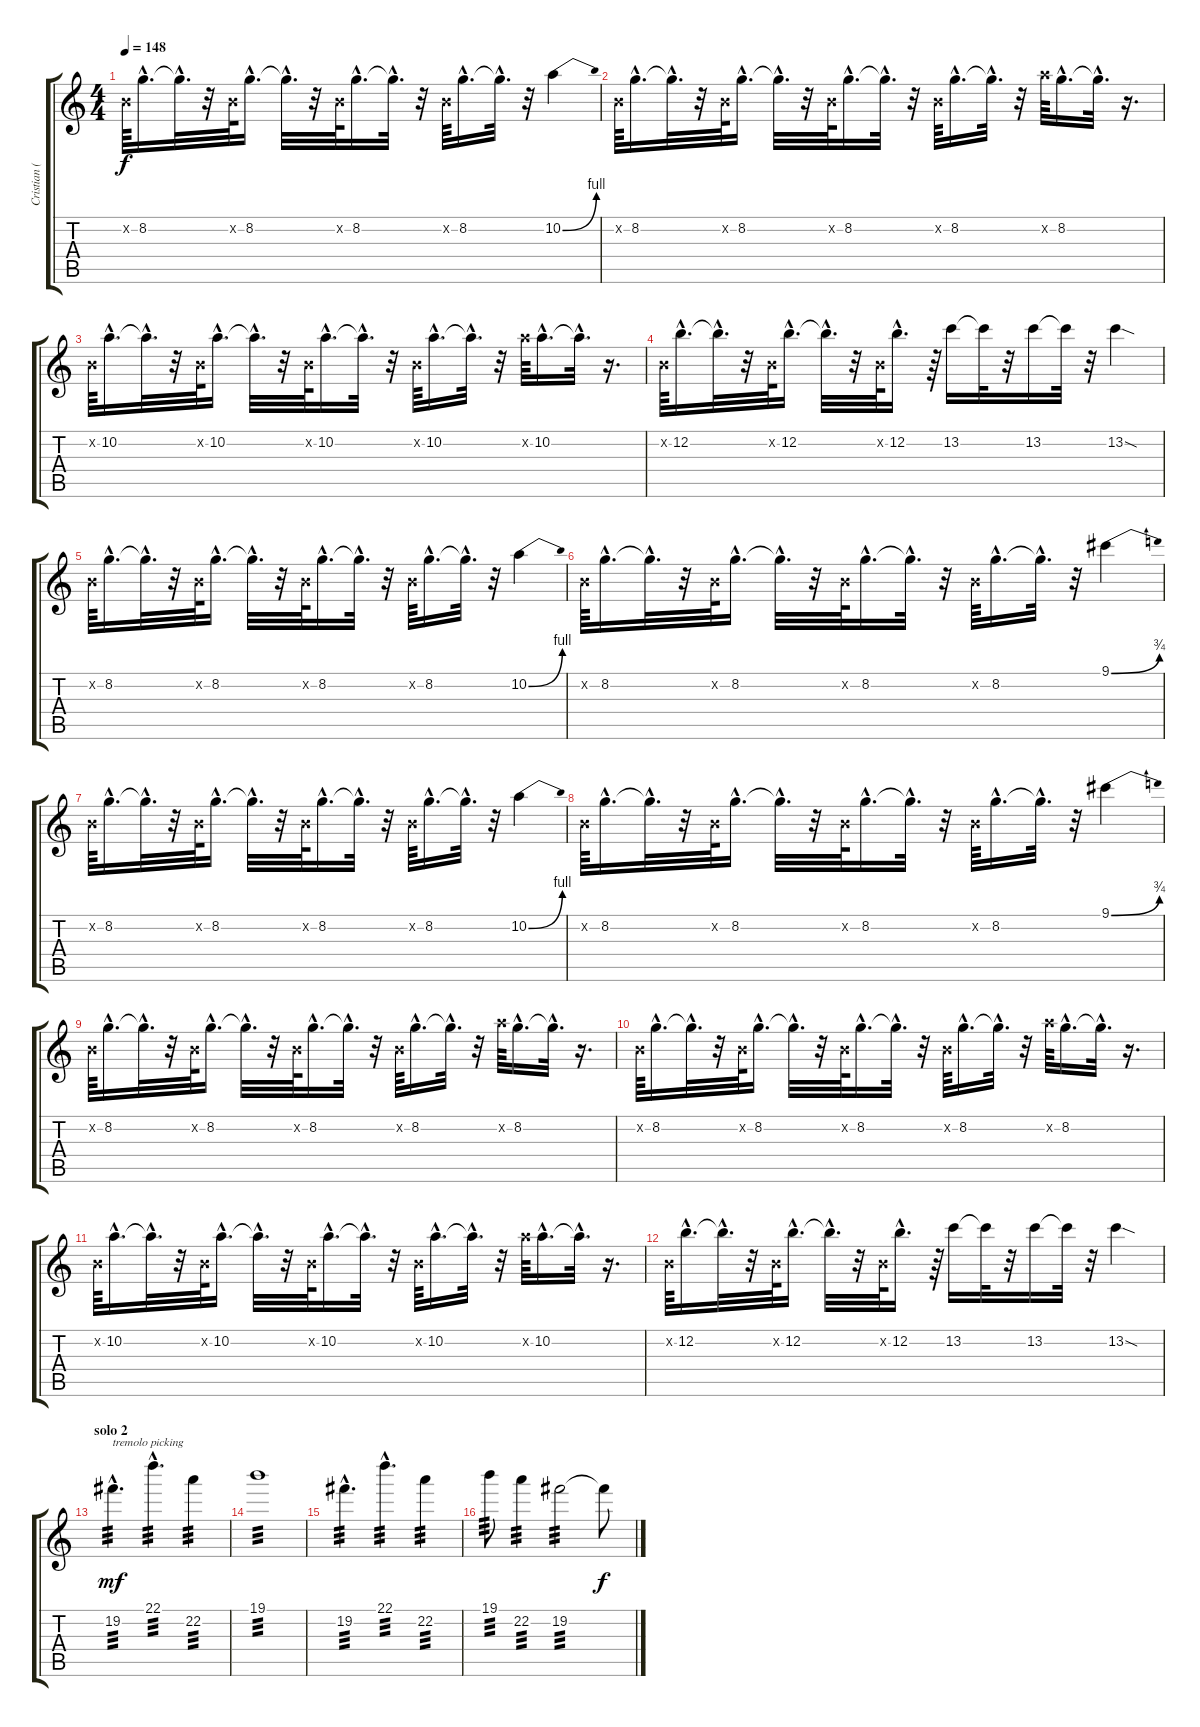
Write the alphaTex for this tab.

\track ("Cristian (guitarra)" "Cristian (") {instrument electricguitarclean}
\staff {score tabs}
\tuning (E4 B3 G3 D3 A2 E2) {hide}
\ts (4 4)
\tempo 148
\clef g2
\ks c
0.2{x}.64{dy f} 8.2{hac}.16{d} 8.2{hac t}.32{d} r.32 0.2{x}.64 8.2{hac}.16{d} 8.2{hac t}.32{d} r.32 0.2{x}.64 8.2{hac}.16{d} 8.2{hac t}.32{d} r.32 0.2{x}.64 8.2{hac}.16{d} 8.2{hac t}.32{d} r.32 10.2{be (bend 0 0 60 4)}.4 |
0.2{x}.64 8.2{hac}.16{d} 8.2{hac t}.32{d} r.32 0.2{x}.64 8.2{hac}.16{d} 8.2{hac t}.32{d} r.32 0.2{x}.64 8.2{hac}.16{d} 8.2{hac t}.32{d} r.32 0.2{x}.64 8.2{hac}.16{d} 8.2{hac t}.32{d} r.32 10.2{x}.64 8.2{hac}.16{d} 8.2{hac t}.32{d} r.16{d} |
0.2{x}.64 10.2{hac}.16{d} 10.2{hac t}.32{d} r.32 0.2{x}.64 10.2{hac}.16{d} 10.2{hac t}.32{d} r.32 0.2{x}.64 10.2{hac}.16{d} 10.2{hac t}.32{d} r.32 0.2{x}.64 10.2{hac}.16{d} 10.2{hac t}.32{d} r.32 10.2{x}.64 10.2{hac}.16{d} 10.2{hac t}.32{d} r.16{d} |
0.2{x}.64 12.2{hac}.16{d} 12.2{hac t}.32{d} r.32 0.2{x}.64 12.2{hac}.16{d} 12.2{hac t}.32{d} r.32 0.2{x}.64 12.2{hac}.16{d} r.64 13.2.16 13.2{t}.32 r.32 13.2.16 13.2{t}.32 r.32 13.2{sod}.4 |
0.2{x}.64 8.2{hac}.16{d} 8.2{hac t}.32{d} r.32 0.2{x}.64 8.2{hac}.16{d} 8.2{hac t}.32{d} r.32 0.2{x}.64 8.2{hac}.16{d} 8.2{hac t}.32{d} r.32 0.2{x}.64 8.2{hac}.16{d} 8.2{hac t}.32{d} r.32 10.2{be (bend 0 0 60 4)}.4 |
0.2{x}.64 8.2{hac}.16{d} 8.2{hac t}.32{d} r.32 0.2{x}.64 8.2{hac}.16{d} 8.2{hac t}.32{d} r.32 0.2{x}.64 8.2{hac}.16{d} 8.2{hac t}.32{d} r.32 0.2{x}.64 8.2{hac}.16{d} 8.2{hac t}.32{d} r.32 9.1{be (bend 0 0 60 3)}.4 |
0.2{x}.64 8.2{hac}.16{d} 8.2{hac t}.32{d} r.32 0.2{x}.64 8.2{hac}.16{d} 8.2{hac t}.32{d} r.32 0.2{x}.64 8.2{hac}.16{d} 8.2{hac t}.32{d} r.32 0.2{x}.64 8.2{hac}.16{d} 8.2{hac t}.32{d} r.32 10.2{be (bend 0 0 60 4)}.4 |
0.2{x}.64 8.2{hac}.16{d} 8.2{hac t}.32{d} r.32 0.2{x}.64 8.2{hac}.16{d} 8.2{hac t}.32{d} r.32 0.2{x}.64 8.2{hac}.16{d} 8.2{hac t}.32{d} r.32 0.2{x}.64 8.2{hac}.16{d} 8.2{hac t}.32{d} r.32 9.1{be (bend 0 0 60 3)}.4 |
0.2{x}.64 8.2{hac}.16{d} 8.2{hac t}.32{d} r.32 0.2{x}.64 8.2{hac}.16{d} 8.2{hac t}.32{d} r.32 0.2{x}.64 8.2{hac}.16{d} 8.2{hac t}.32{d} r.32 0.2{x}.64 8.2{hac}.16{d} 8.2{hac t}.32{d} r.32 10.2{x}.64 8.2{hac}.16{d} 8.2{hac t}.32{d} r.16{d} |
0.2{x}.64 8.2{hac}.16{d} 8.2{hac t}.32{d} r.32 0.2{x}.64 8.2{hac}.16{d} 8.2{hac t}.32{d} r.32 0.2{x}.64 8.2{hac}.16{d} 8.2{hac t}.32{d} r.32 0.2{x}.64 8.2{hac}.16{d} 8.2{hac t}.32{d} r.32 10.2{x}.64 8.2{hac}.16{d} 8.2{hac t}.32{d} r.16{d} |
0.2{x}.64 10.2{hac}.16{d} 10.2{hac t}.32{d} r.32 0.2{x}.64 10.2{hac}.16{d} 10.2{hac t}.32{d} r.32 0.2{x}.64 10.2{hac}.16{d} 10.2{hac t}.32{d} r.32 0.2{x}.64 10.2{hac}.16{d} 10.2{hac t}.32{d} r.32 10.2{x}.64 10.2{hac}.16{d} 10.2{hac t}.32{d} r.16{d} |
0.2{x}.64 12.2{hac}.16{d} 12.2{hac t}.32{d} r.32 0.2{x}.64 12.2{hac}.16{d} 12.2{hac t}.32{d} r.32 0.2{x}.64 12.2{hac}.16{d} r.64 13.2.16 13.2{t}.32 r.32 13.2.16 13.2{t}.32 r.32 13.2{sod}.4 |
\section ("" "solo 2")
19.2{hac}.4{d txt "tremolo picking" tp 3 dy mf volume 16} 22.1{hac}.4{d tp 3} 22.2.4{tp 3} |
19.1.1{tp 3} |
19.2{hac}.4{d tp 3} 22.1{hac}.4{d tp 3} 22.2.4{tp 3} |
19.1.8{tp 3} 22.2.4{tp 3} 19.2.2{tp 3} 19.2{t}.8{dy f}
